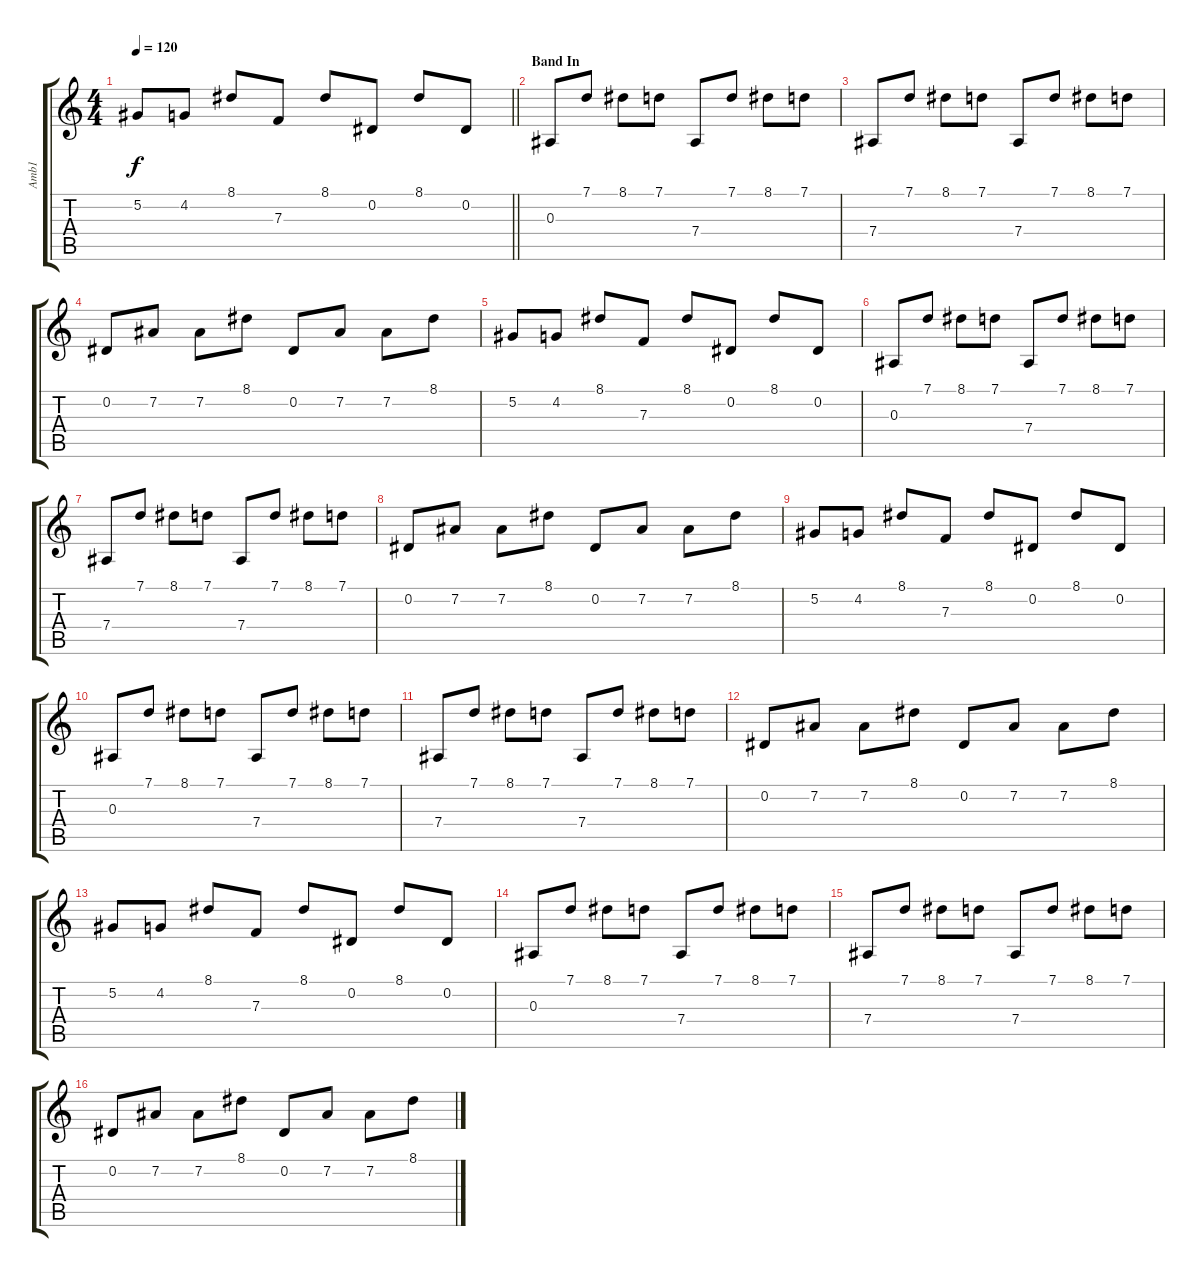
\track ("Amb1" "Amb1") {instrument brightacousticpiano}
\staff {score tabs}
\tuning (G4 Eb4 Bb3 Eb3 Bb2 Eb2) {hide}
\ts (4 4)
\tempo 120
\clef g2
\barLineRight lightlight
\ks c
5.2.8{dy f} 4.2.8 8.1.8 7.3.8 8.1.8 0.2.8 8.1.8 0.2.8 |
\section ("" "Band In")
0.3.8 7.1.8 8.1.8 7.1.8 7.4.8 7.1.8 8.1.8 7.1.8 |
7.4.8 7.1.8 8.1.8 7.1.8 7.4.8 7.1.8 8.1.8 7.1.8 |
0.2.8 7.2.8 7.2.8 8.1.8 0.2.8 7.2.8 7.2.8 8.1.8 |
5.2.8 4.2.8 8.1.8 7.3.8 8.1.8 0.2.8 8.1.8 0.2.8 |
0.3.8 7.1.8 8.1.8 7.1.8 7.4.8 7.1.8 8.1.8 7.1.8 |
7.4.8 7.1.8 8.1.8 7.1.8 7.4.8 7.1.8 8.1.8 7.1.8 |
0.2.8 7.2.8 7.2.8 8.1.8 0.2.8 7.2.8 7.2.8 8.1.8 |
5.2.8 4.2.8 8.1.8 7.3.8 8.1.8 0.2.8 8.1.8 0.2.8 |
0.3.8 7.1.8 8.1.8 7.1.8 7.4.8 7.1.8 8.1.8 7.1.8 |
7.4.8 7.1.8 8.1.8 7.1.8 7.4.8 7.1.8 8.1.8 7.1.8 |
0.2.8 7.2.8 7.2.8 8.1.8 0.2.8 7.2.8 7.2.8 8.1.8 |
5.2.8 4.2.8 8.1.8 7.3.8 8.1.8 0.2.8 8.1.8 0.2.8 |
0.3.8 7.1.8 8.1.8 7.1.8 7.4.8 7.1.8 8.1.8 7.1.8 |
7.4.8 7.1.8 8.1.8 7.1.8 7.4.8 7.1.8 8.1.8 7.1.8 |
0.2.8 7.2.8 7.2.8 8.1.8 0.2.8 7.2.8 7.2.8 8.1.8
